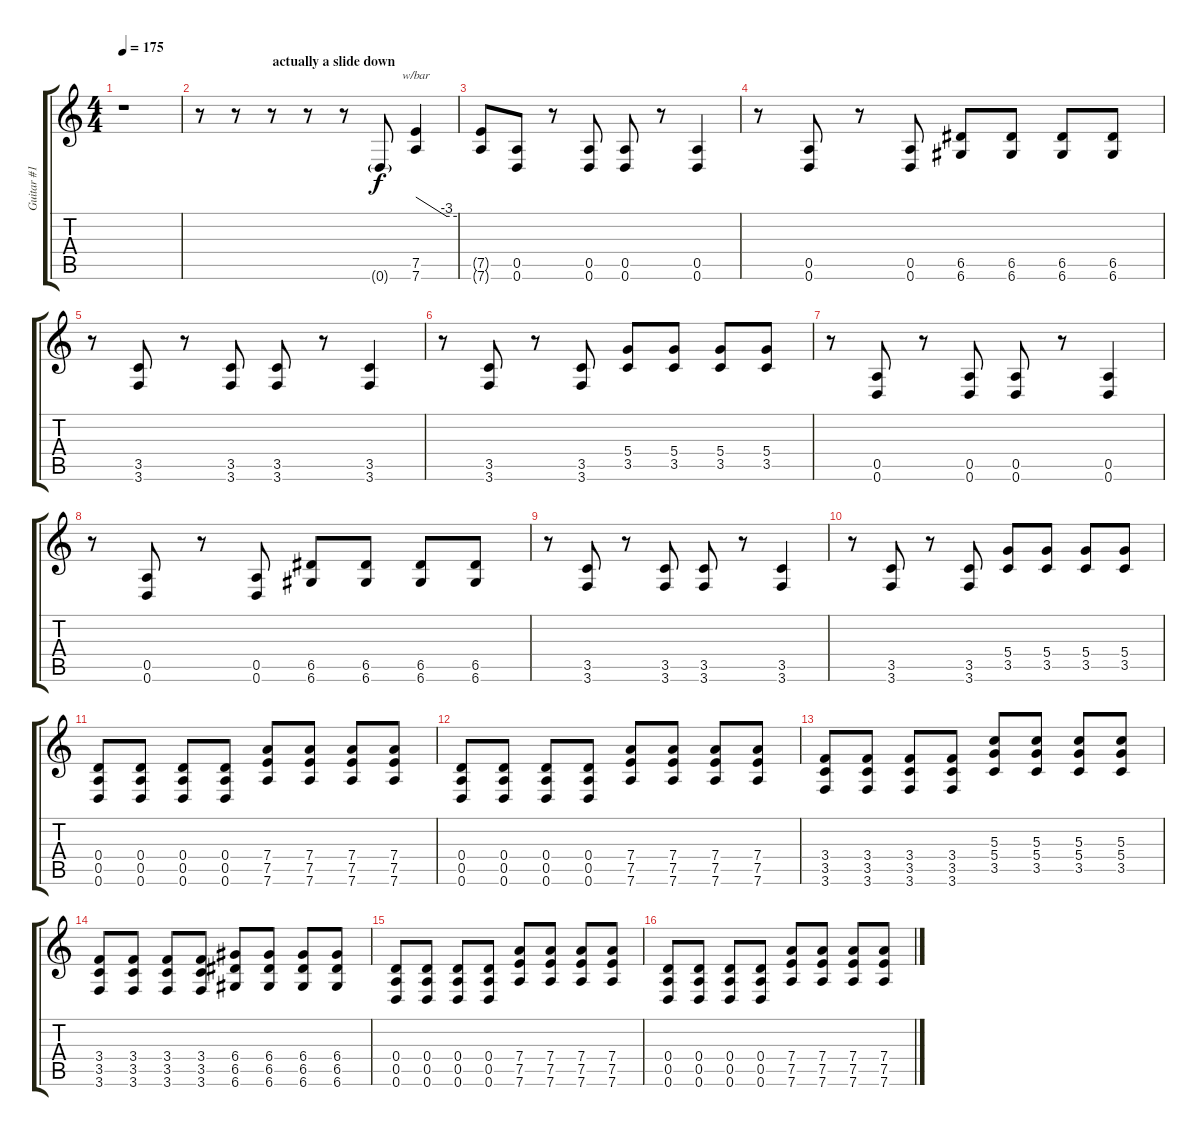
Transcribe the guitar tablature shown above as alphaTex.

\track ("Guitar #1" "Guitar #1") {instrument overdrivenguitar}
\staff {score tabs}
\tuning (E4 B3 G3 D3 A2 D2) {hide}
\ts (4 4)
\tempo 175
\clef g2
\ks c
r.1{dy f} |
\section ("" "                      actually a slide down")
r.8 r.8 r.8 r.8 r.8 0.6{g}.8 (7.5 7.6).4{tbe (custom default 0 0 45 -12 60 -12)} |
(7.5{t} 7.6{t}).8 (0.5 0.6).8 r.8 (0.5 0.6).8 (0.5 0.6).8 r.8 (0.5 0.6).4 |
r.8 (0.5 0.6).8 r.8 (0.5 0.6).8 (6.5 6.6).8 (6.5 6.6).8 (6.5 6.6).8 (6.5 6.6).8 |
r.8 (3.5 3.6).8 r.8 (3.5 3.6).8 (3.5 3.6).8 r.8 (3.5 3.6).4 |
r.8 (3.5 3.6).8 r.8 (3.5 3.6).8 (5.4 3.5).8 (5.4 3.5).8 (5.4 3.5).8 (5.4 3.5).8 |
r.8 (0.5 0.6).8 r.8 (0.5 0.6).8 (0.5 0.6).8 r.8 (0.5 0.6).4 |
r.8 (0.5 0.6).8 r.8 (0.5 0.6).8 (6.5 6.6).8 (6.5 6.6).8 (6.5 6.6).8 (6.5 6.6).8 |
r.8 (3.5 3.6).8 r.8 (3.5 3.6).8 (3.5 3.6).8 r.8 (3.5 3.6).4 |
r.8 (3.5 3.6).8 r.8 (3.5 3.6).8 (5.4 3.5).8 (5.4 3.5).8 (5.4 3.5).8 (5.4 3.5).8 |
(0.4 0.5 0.6).8 (0.4 0.5 0.6).8 (0.4 0.5 0.6).8 (0.4 0.5 0.6).8 (7.4 7.5 7.6).8 (7.4 7.5 7.6).8 (7.4 7.5 7.6).8 (7.4 7.5 7.6).8 |
(0.4 0.5 0.6).8 (0.4 0.5 0.6).8 (0.4 0.5 0.6).8 (0.4 0.5 0.6).8 (7.4 7.5 7.6).8 (7.4 7.5 7.6).8 (7.4 7.5 7.6).8 (7.4 7.5 7.6).8 |
(3.4 3.5 3.6).8 (3.4 3.5 3.6).8 (3.4 3.5 3.6).8 (3.4 3.5 3.6).8 (5.3 5.4 3.5).8 (5.3 5.4 3.5).8 (5.3 5.4 3.5).8 (5.3 5.4 3.5).8 |
(3.4 3.5 3.6).8 (3.4 3.5 3.6).8 (3.4 3.5 3.6).8 (3.4 3.5 3.6).8 (6.4 6.5 6.6).8 (6.4 6.5 6.6).8 (6.4 6.5 6.6).8 (6.4 6.5 6.6).8 |
(0.4 0.5 0.6).8 (0.4 0.5 0.6).8 (0.4 0.5 0.6).8 (0.4 0.5 0.6).8 (7.4 7.5 7.6).8 (7.4 7.5 7.6).8 (7.4 7.5 7.6).8 (7.4 7.5 7.6).8 |
(0.4 0.5 0.6).8 (0.4 0.5 0.6).8 (0.4 0.5 0.6).8 (0.4 0.5 0.6).8 (7.4 7.5 7.6).8 (7.4 7.5 7.6).8 (7.4 7.5 7.6).8 (7.4 7.5 7.6).8
